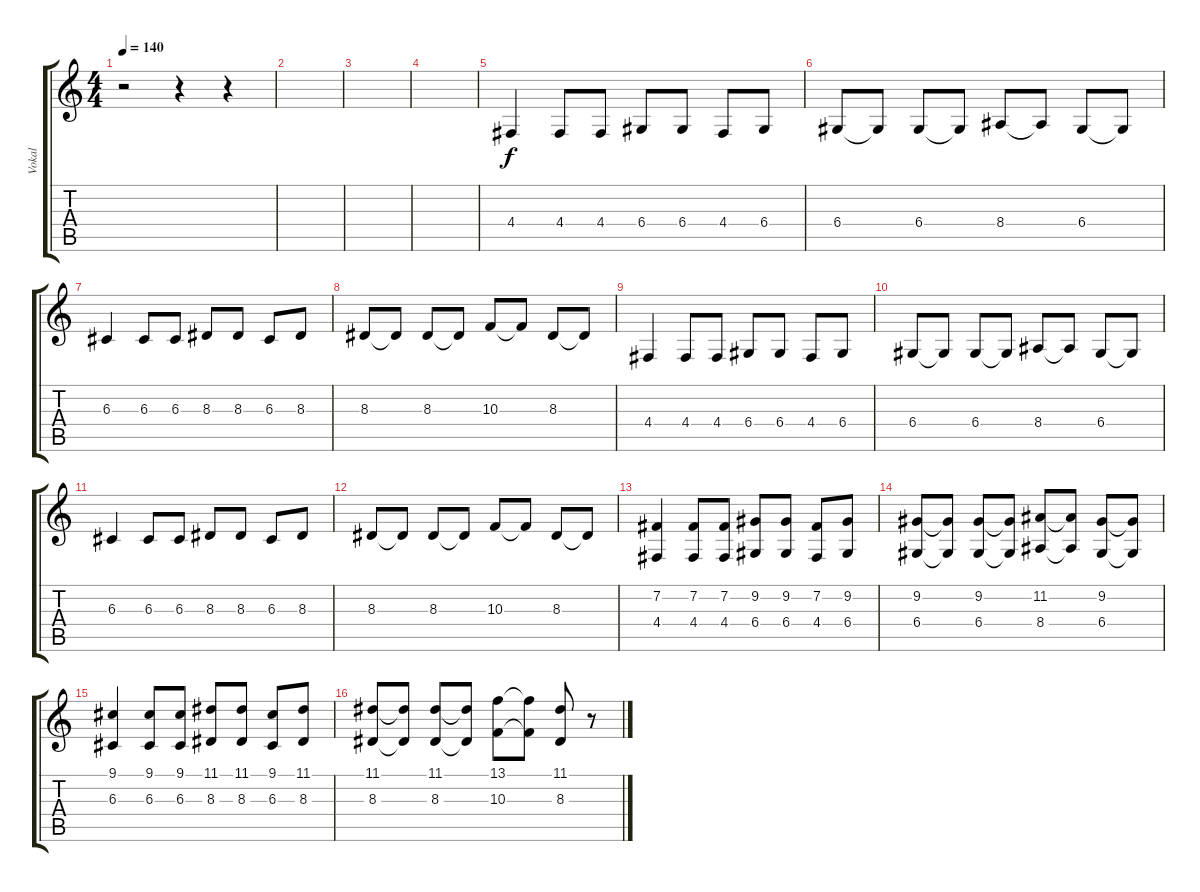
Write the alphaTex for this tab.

\track ("Vokal" "Vokal") {instrument bassoon}
\staff {score tabs}
\tuning (E4 B3 G3 D3 A2 E2) {hide}
\ts (4 4)
\tempo 140
\clef g2
\ks c
r.2{dy f} r.4 r.4 |
|
|
|
4.4.4 4.4.8 4.4.8 6.4.8 6.4.8 4.4.8 6.4.8 |
6.4.8 6.4{t}.8 6.4.8 6.4{t}.8 8.4.8 8.4{t}.8 6.4.8 6.4{t}.8 |
6.3.4 6.3.8 6.3.8 8.3.8 8.3.8 6.3.8 8.3.8 |
8.3.8 8.3{t}.8 8.3.8 8.3{t}.8 10.3.8 10.3{t}.8 8.3.8 8.3{t}.8 |
4.4.4 4.4.8 4.4.8 6.4.8 6.4.8 4.4.8 6.4.8 |
6.4.8 6.4{t}.8 6.4.8 6.4{t}.8 8.4.8 8.4{t}.8 6.4.8 6.4{t}.8 |
6.3.4 6.3.8 6.3.8 8.3.8 8.3.8 6.3.8 8.3.8 |
8.3.8 8.3{t}.8 8.3.8 8.3{t}.8 10.3.8 10.3{t}.8 8.3.8 8.3{t}.8 |
(7.2 4.4).4 (7.2 4.4).8 (7.2 4.4).8 (9.2 6.4).8 (9.2 6.4).8 (7.2 4.4).8 (9.2 6.4).8 |
(9.2 6.4).8 (9.2{t} 6.4{t}).8 (9.2 6.4).8 (9.2{t} 6.4{t}).8 (11.2 8.4).8 (11.2{t} 8.4{t}).8 (9.2 6.4).8 (9.2{t} 6.4{t}).8 |
(9.1 6.3).4 (9.1 6.3).8 (9.1 6.3).8 (11.1 8.3).8 (11.1 8.3).8 (9.1 6.3).8 (11.1 8.3).8 |
(11.1 8.3).8 (11.1{t} 8.3{t}).8 (11.1 8.3).8 (11.1{t} 8.3{t}).8 (13.1 10.3).8 (13.1{t} 10.3{t}).8 (11.1 8.3).8 r.8
